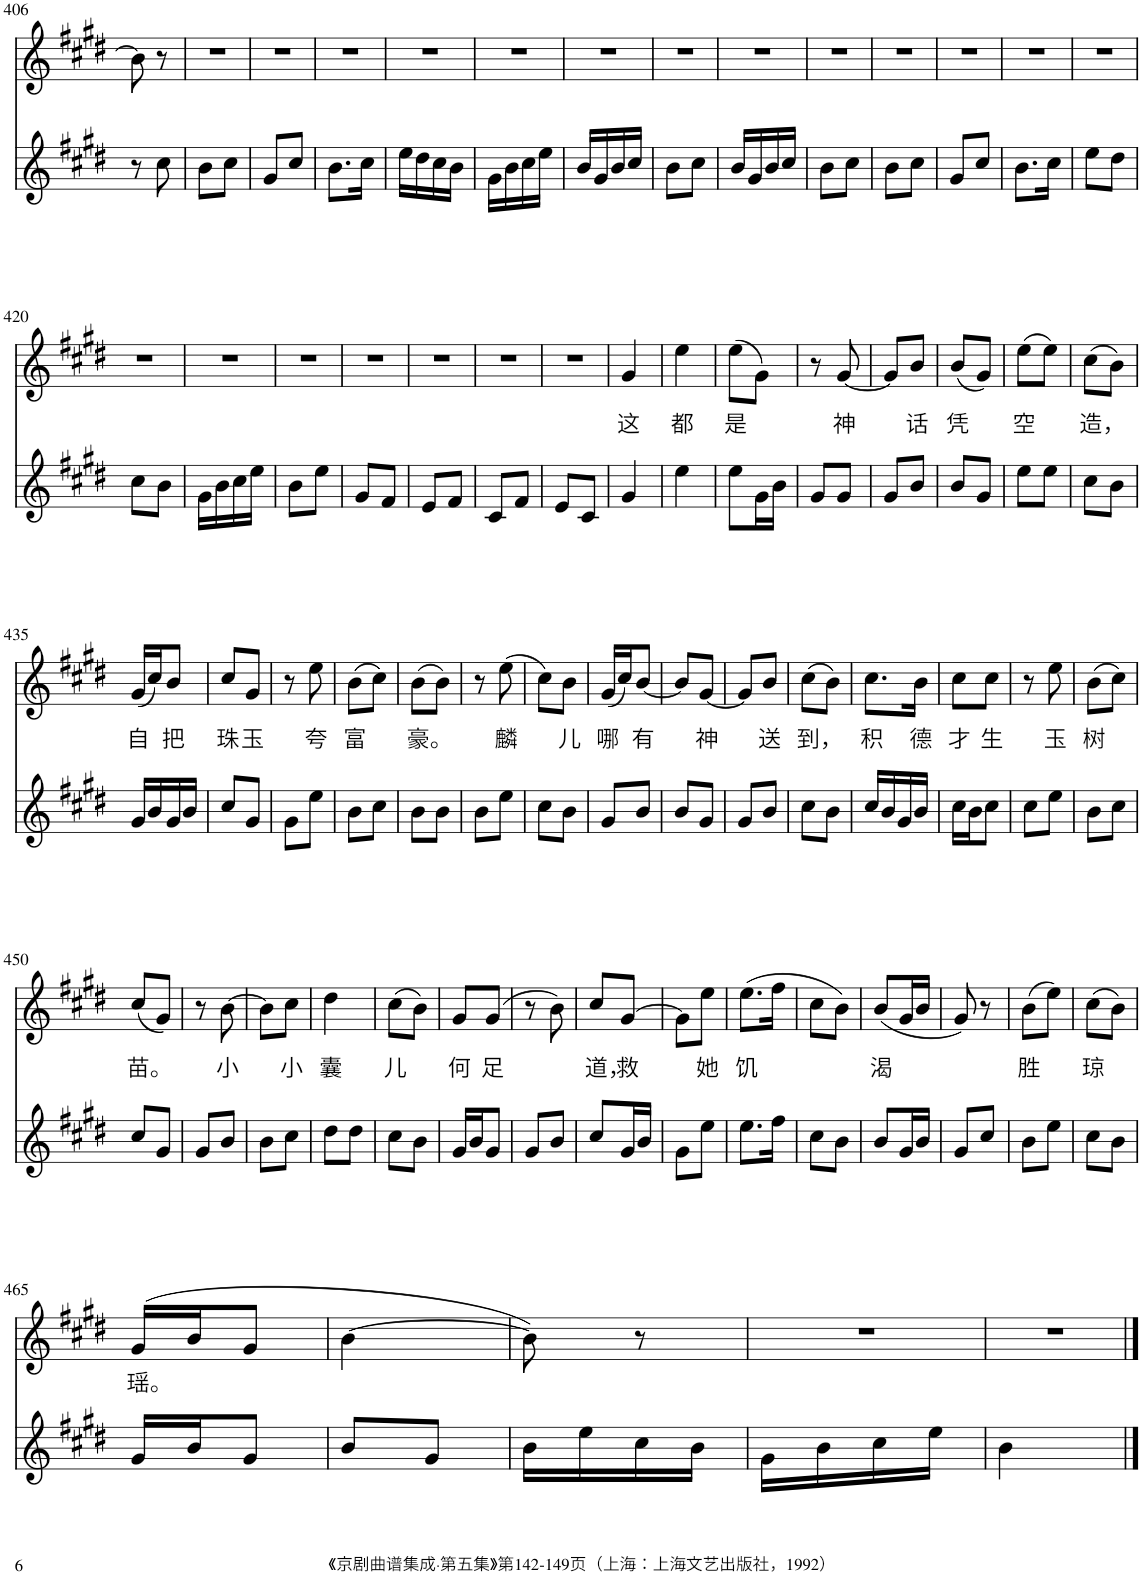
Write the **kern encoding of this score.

**kern	**kern	**text
*part2	*part1	*part1
*staff2	*staff1	*staff1
*I"Piano	*I"Piano	*
*I'Pno	*I'Pno	*
!!LO:PB:g=z
*clefG2	*clefG2	*
*k[f#c#g#d#]	*k[f#c#g#d#]	*
*M1/4	*M1/4	*
=406	=406	=406
8r	8b\]	.
8cc#\	8r	.
=407	=407	=407
8b\L	4r	.
8cc#\J	.	.
=408	=408	=408
8g#/L	4r	.
8cc#/J	.	.
=409	=409	=409
8.b\L	4r	.
16cc#\Jk	.	.
=410	=410	=410
16ee\LL	4r	.
16dd#\	.	.
16cc#\	.	.
16b\JJ	.	.
=411	=411	=411
16g#\LL	4r	.
16b\	.	.
16cc#\	.	.
16ee\JJ	.	.
=412	=412	=412
16b/LL	4r	.
16g#/	.	.
16b/	.	.
16cc#/JJ	.	.
=413	=413	=413
8b\L	4r	.
8cc#\J	.	.
=414	=414	=414
16b/LL	4r	.
16g#/	.	.
16b/	.	.
16cc#/JJ	.	.
=415	=415	=415
8b\L	4r	.
8cc#\J	.	.
=416	=416	=416
8b\L	4r	.
8cc#\J	.	.
=417	=417	=417
8g#/L	4r	.
8cc#/J	.	.
=418	=418	=418
8.b\L	4r	.
16cc#\Jk	.	.
=419	=419	=419
8ee\L	4r	.
8dd#\J	.	.
!!LO:LB:g=z
=420	=420	=420
8cc#\L	4r	.
8b\J	.	.
=421	=421	=421
16g#\LL	4r	.
16b\	.	.
16cc#\	.	.
16ee\JJ	.	.
=422	=422	=422
8b\L	4r	.
8ee\J	.	.
=423	=423	=423
8g#/L	4r	.
8f#/J	.	.
=424	=424	=424
8e/L	4r	.
8f#/J	.	.
=425	=425	=425
8c#/L	4r	.
8f#/J	.	.
=426	=426	=426
8e/L	4r	.
8c#/J	.	.
=427	=427	=427
!	!	!LO:LY:b
4g#/	4g#/	这
=428	=428	=428
!	!	!LO:LY:b
4ee\	4ee\	都
=429	=429	=429
!	!	!LO:LY:b
8ee\L	(8ee\L	是
16g#\L	8g#\J)	.
16b\JJ	.	.
=430	=430	=430
8g#/L	8r	.
!	!	!LO:LY:b
8g#/J	[8g#/	神
=431	=431	=431
8g#/L	8g#/L]	.
!	!	!LO:LY:b
8b/J	8b/J	话
=432	=432	=432
!	!	!LO:LY:b
8b/L	(8b/L	凭
8g#/J	8g#/J)	.
=433	=433	=433
!	!	!LO:LY:b
8ee\L	(8ee\L	空
8ee\J	8ee\J)	.
=434	=434	=434
!	!	!LO:LY:b
8cc#\L	(8cc#\L	造，
8b\J	8b\J)	.
!!LO:LB:g=z
=435	=435	=435
!	!	!LO:LY:b
16g#/LL	(16g#/LL	自
16b/	16cc#/J)	.
!	!	!LO:LY:b
16g#/	8b/J	把
16b/JJ	.	.
=436	=436	=436
!	!	!LO:LY:b
8cc#/L	8cc#/L	珠
!	!	!LO:LY:b
8g#/J	8g#/J	玉
=437	=437	=437
8g#\L	8r	.
!	!	!LO:LY:b
8ee\J	8ee\	夸
=438	=438	=438
!	!	!LO:LY:b
8b\L	(8b\L	富
8cc#\J	8cc#\J)	.
=439	=439	=439
!	!	!LO:LY:b
8b\L	(8b\L	豪。
8b\J	8b\J)	.
=440	=440	=440
8b\L	8r	.
!	!	!LO:LY:b
8ee\J	(8ee\	麟
=441	=441	=441
8cc#\L	8cc#\L)	.
!	!	!LO:LY:b
8b\J	8b\J	儿
=442	=442	=442
!	!	!LO:LY:b
8g#/L	(16g#/LL	哪
.	16cc#/J)	.
!	!	!LO:LY:b
8b/J	[8b/J	有
=443	=443	=443
8b/L	8b/L]	.
!	!	!LO:LY:b
8g#/J	[8g#/J	神
=444	=444	=444
8g#/L	8g#/L]	.
!	!	!LO:LY:b
8b/J	8b/J	送
=445	=445	=445
!	!	!LO:LY:b
8cc#\L	(8cc#\L	到，
8b\J	8b\J)	.
=446	=446	=446
!	!	!LO:LY:b
16cc#/LL	8.cc#\L	积
16b/	.	.
16g#/	.	.
!	!	!LO:LY:b
16b/JJ	16b\Jk	德
=447	=447	=447
!	!	!LO:LY:b
16cc#\LL	8cc#\L	才
16b\J	.	.
!	!	!LO:LY:b
8cc#\J	8cc#\J	生
=448	=448	=448
8cc#\L	8r	.
!	!	!LO:LY:b
8ee\J	8ee\	玉
=449	=449	=449
!	!	!LO:LY:b
8b\L	(8b\L	树
8cc#\J	8cc#\J)	.
!!LO:LB:g=z
=450	=450	=450
!	!	!LO:LY:b
8cc#/L	(8cc#/L	苗。
8g#/J	8g#/J)	.
=451	=451	=451
8g#/L	8r	.
!	!	!LO:LY:b
8b/J	[8b\	小
=452	=452	=452
8b\L	8b\L]	.
!	!	!LO:LY:b
8cc#\J	8cc#\J	小
=453	=453	=453
!	!	!LO:LY:b
8dd#\L	4dd#\	囊
8dd#\J	.	.
=454	=454	=454
!	!	!LO:LY:b
8cc#\L	(8cc#\L	儿
8b\J	8b\J)	.
=455	=455	=455
!	!	!LO:LY:b
16g#/LL	8g#/L	何
16b/J	.	.
!	!	!LO:LY:b
8g#/J	(8g#/J	足
=456	=456	=456
8g#/L	8r	.
8b/J	8b\)	.
=457	=457	=457
!	!	!LO:LY:b
8cc#/L	8cc#/L	道，
!	!	!LO:LY:b
16g#/L	[8g#/J	救
16b/JJ	.	.
=458	=458	=458
8g#\L	8g#\L]	.
!	!	!LO:LY:b
8ee\J	8ee\J	她
=459	=459	=459
!	!	!LO:LY:b
8.ee\L	(8.ee\L	饥
16ff#\Jk	16ff#\Jk	.
=460	=460	=460
8cc#\L	8cc#\L	.
8b\J	8b\J)	.
=461	=461	=461
!	!	!LO:LY:b
8b/L	(8b/L	渴
16g#/L	16g#/L	.
16b/JJ	16b/JJ	.
=462	=462	=462
8g#/L	8g#/)	.
8cc#/J	8r	.
=463	=463	=463
!	!	!LO:LY:b
8b\L	(8b\L	胜
8ee\J	8ee\J)	.
=464	=464	=464
!	!	!LO:LY:b
8cc#\L	(8cc#\L	琼
8b\J	8b\J)	.
!!LO:LB:g=z
=465	=465	=465
!	!	!LO:LY:b
16g#/LL	(16g#/LL	瑶。
16b/J	16b/J	.
8g#/J	8g#/J	.
=466	=466	=466
8b/L	[4b\	.
8g#/J	.	.
=467	=467	=467
16b\LL	8b\])	.
16ee\	.	.
16cc#\	8r	.
16b\JJ	.	.
=468	=468	=468
16g#\LL	4r	.
16b\	.	.
16cc#\	.	.
16ee\JJ	.	.
=469	=469	=469
4b\	4r	.
==	==	==
*-	*-	*-
